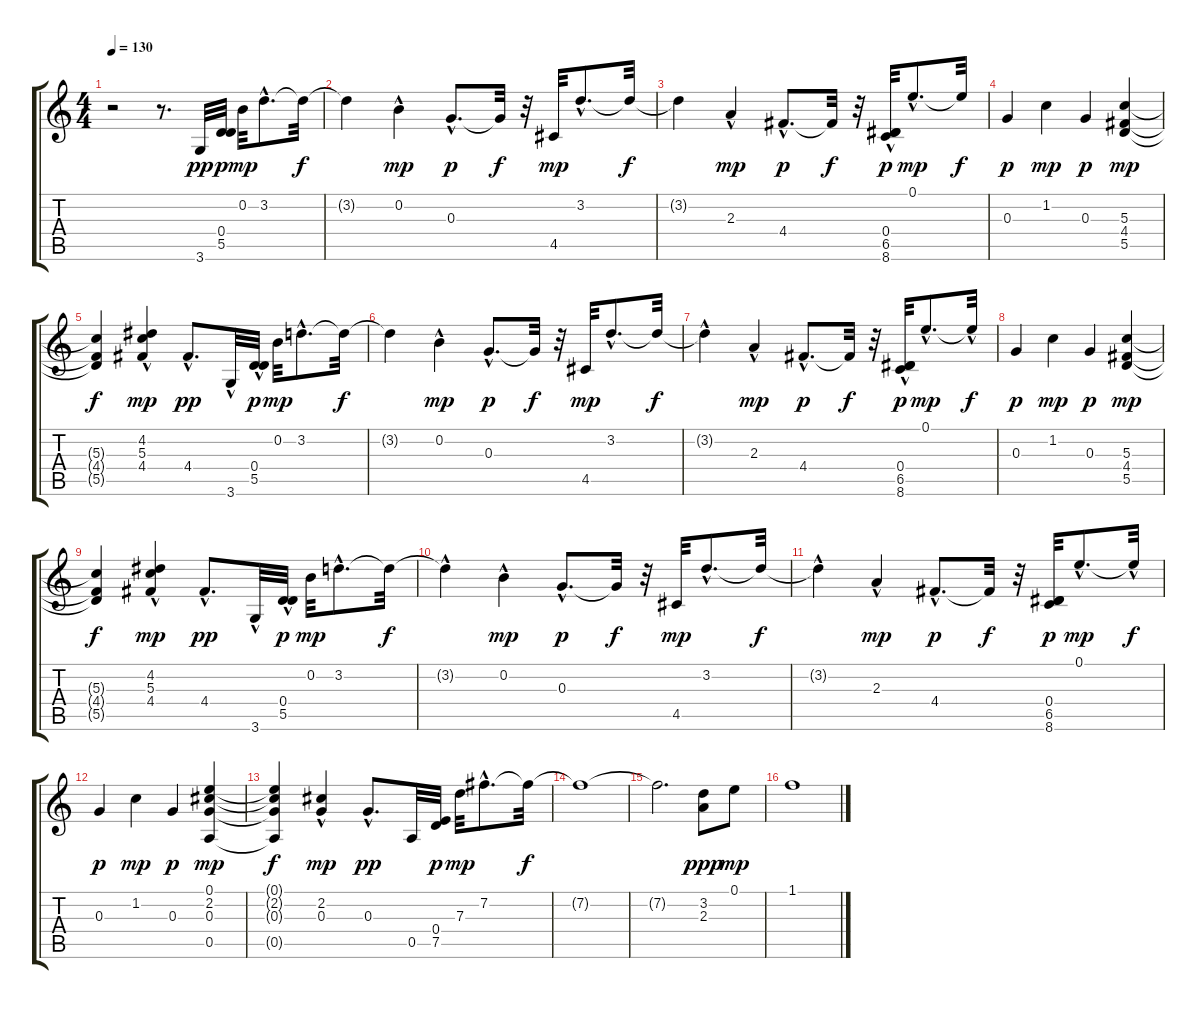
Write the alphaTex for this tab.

\track "" {instrument electricguitarclean}
\staff {score tabs}
\tuning (E4 B3 G3 D3 A2 E2) {hide}
\ts (4 4)
\tempo 130
\clef g2
\ks c
r.2{dy f} r.8{d} 3.6.32{dy pp} (0.4 5.5).32{dy p} 0.2.32{dy mp} 3.2{hac}.8{d} 3.2{t}.32{dy f} |
3.2{t}.4 0.2{hac}.4{dy mp} 0.3{hac}.8{d dy p} 0.3{t}.32{dy f} r.32 4.5.32{dy mp} 3.2{hac}.8{d} 3.2{t}.32{dy f} |
3.2{t}.4 2.3{hac}.4{dy mp} 4.4{hac}.8{d dy p} 4.4{t}.32{dy f} r.32 (0.4 6.5 8.6{hac}).32{dy p} 0.1{hac}.8{d dy mp} 0.1{t}.32{dy f} |
0.3.4{dy p} 1.2.4{dy mp} 0.3.4{dy p} (5.3 4.4 5.5).4{dy mp} |
(5.3{t} 4.4{t} 5.5{t}).4{dy f} (4.2{hac} 5.3{hac} 4.4).4{dy mp} 4.4{hac}.8{d dy pp} 3.6{hac}.32 (0.4{hac} 5.5{hac}).32{dy p} 0.2.32{dy mp} 3.2{hac}.8{d} 3.2{t}.32{dy f} |
3.2{t}.4 0.2{hac}.4{dy mp} 0.3{hac}.8{d dy p} 0.3{t}.32{dy f} r.32 4.5.32{dy mp} 3.2{hac}.8{d} 3.2{t}.32{dy f} |
3.2{hac t}.4 2.3{hac}.4{dy mp} 4.4{hac}.8{d dy p} 4.4{t}.32{dy f} r.32 (0.4 6.5 8.6{hac}).32{dy p} 0.1{hac}.8{d dy mp} 0.1{hac t}.32{dy f} |
0.3.4{dy p} 1.2.4{dy mp} 0.3.4{dy p} (5.3 4.4 5.5).4{dy mp} |
(5.3{t} 4.4{t} 5.5{t}).4{dy f} (4.2{hac} 5.3{hac} 4.4).4{dy mp} 4.4{hac}.8{d dy pp} 3.6{hac}.32 (0.4{hac} 5.5).32{dy p} 0.2.32{dy mp} 3.2{hac}.8{d} 3.2{t}.32{dy f} |
3.2{hac t}.4 0.2{hac}.4{dy mp} 0.3{hac}.8{d dy p} 0.3{t}.32{dy f} r.32 4.5.32{dy mp} 3.2{hac}.8{d} 3.2{t}.32{dy f} |
3.2{hac t}.4 2.3{hac}.4{dy mp} 4.4{hac}.8{d dy p} 4.4{t}.32{dy f} r.32 (0.4 6.5 8.6).32{dy p} 0.1{hac}.8{d dy mp} 0.1{hac t}.32{dy f} |
0.3.4{dy p} 1.2.4{dy mp} 0.3.4{dy p} (0.1 2.2 0.3 0.5).4{dy mp} |
(0.1{t} 2.2{t} 0.3{t} 0.5{t}).4{dy f} (2.2{hac} 0.3).4{dy mp} 0.3{hac}.8{d dy pp} 0.5.32 (0.4 7.5).32{dy p} 7.3.32{dy mp} 7.2{hac}.8{d} 7.2{t}.32{dy f} |
7.2{t}.1 |
7.2{t}.2{d} (3.2 2.3).8{dy ppp} 0.1.8{dy mp} |
1.1.1
